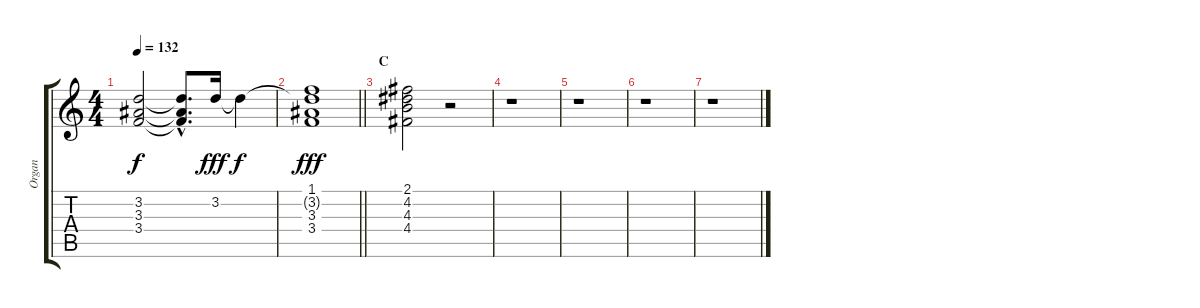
\track ("Organ" "Organ") {instrument rockorgan}
\staff {score tabs}
\tuning (E5 B4 G4 D4 A3 E3) {hide}
\ts (4 4)
\tempo 132
\clef g2
\ks c
(3.2{t} 3.3{t} 3.4{t}).2{dy f} (3.2{hac t} 3.3{hac t} 3.4{hac t}).8{d} 3.2.16{dy fff} 3.2{t}.4{dy f} |
\barLineRight lightlight
(1.1 3.2{t} 3.3 3.4).1{dy fff} |
\section ("" "C")
(2.1 4.2 4.3 4.4).2 r.2 |
r.1 |
r.1 |
r.1 |
r.1
